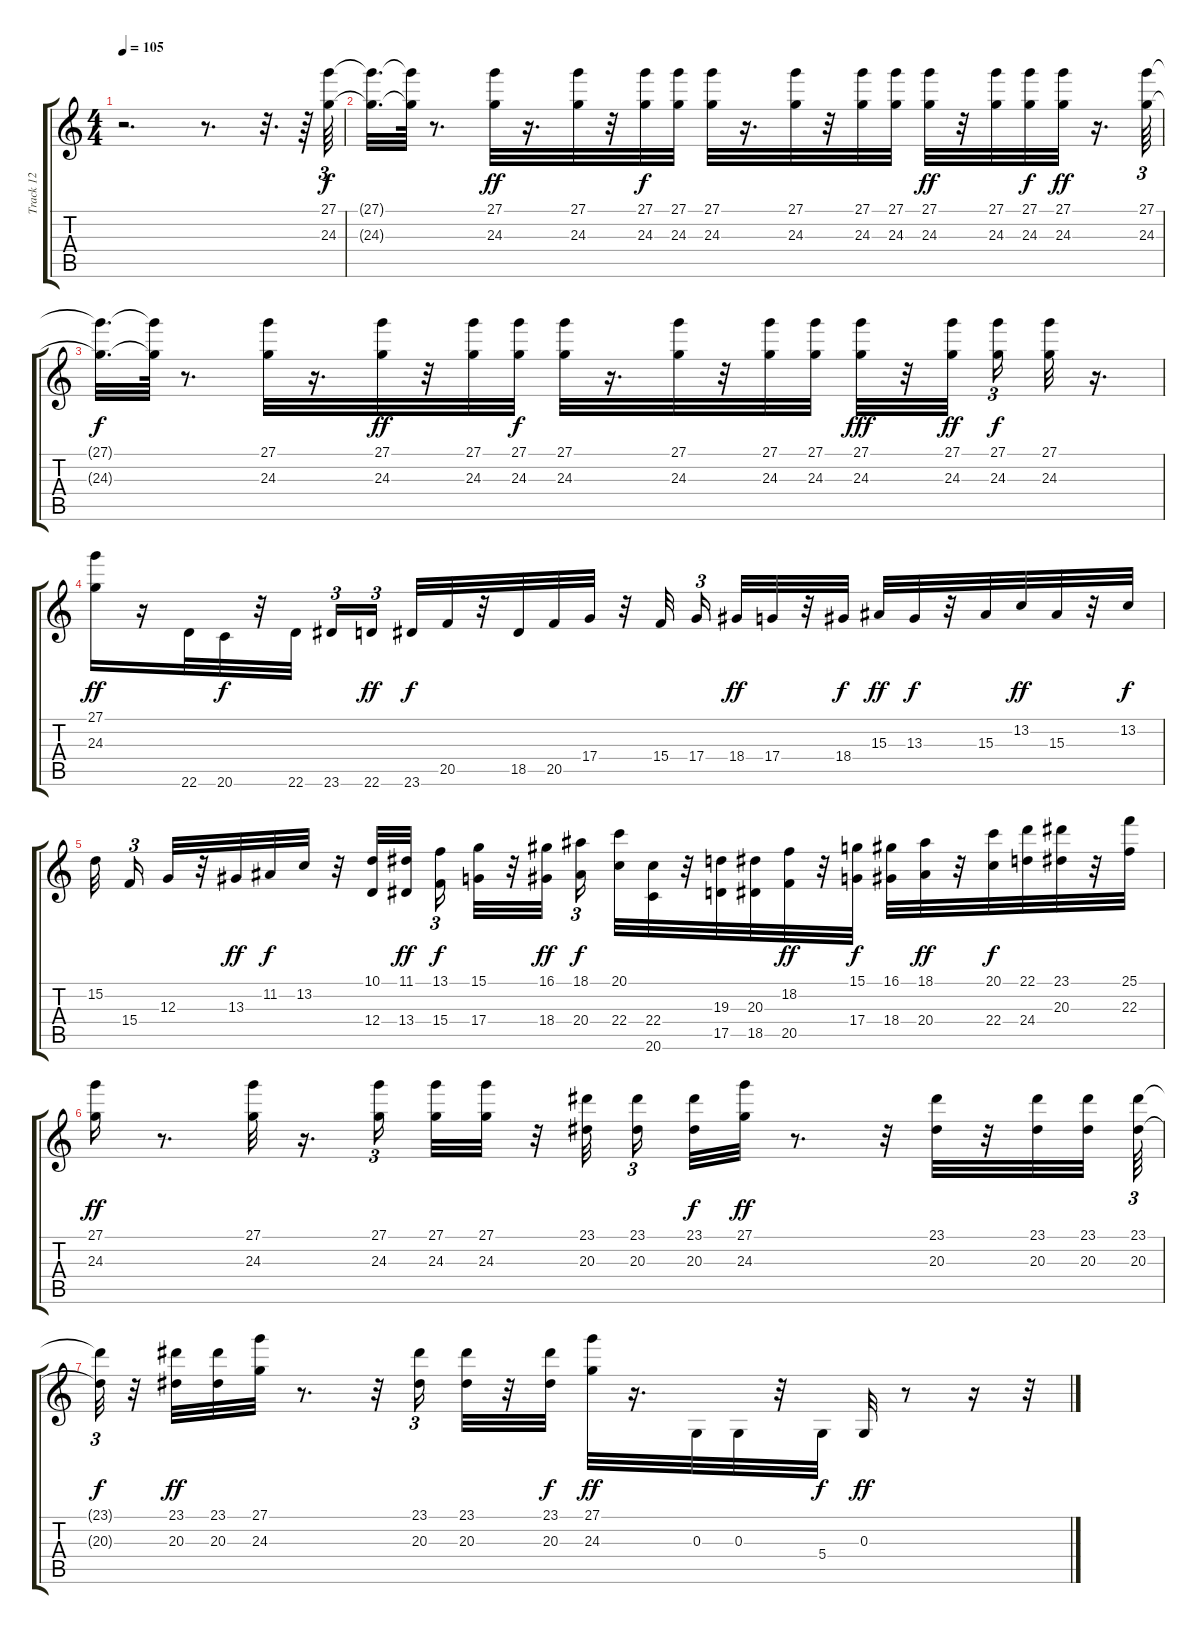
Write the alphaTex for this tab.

\track ("Track 12" "Track 12") {instrument stringensemble1}
\staff {score tabs}
\tuning (E4 B3 G3 D3 A2 E2) {hide}
\ts (4 4)
\tempo 105
\clef g2
\ks c
r.2{d dy f} r.8{d} r.32{d} r.64 (27.1 24.3).64{tu (3 2)} |
(27.1{t} 24.3{t}).32{d} (27.1{t} 24.3{t}).64 r.8{d} (27.1 24.3).32{dy ff} r.16{d} (27.1 24.3).32 r.32 (27.1 24.3).32{dy f} (27.1 24.3).32 (27.1 24.3).32 r.16{d} (27.1 24.3).32 r.32 (27.1 24.3).32 (27.1 24.3).32 (27.1 24.3).32{dy ff} r.32 (27.1 24.3).32 (27.1 24.3).32{dy f} (27.1 24.3).32{dy ff} r.16{d} (27.1 24.3).64{tu (3 2)} |
(27.1{t} 24.3{t}).32{d dy f} (27.1{t} 24.3{t}).64 r.8{d} (27.1 24.3).32 r.16{d} (27.1 24.3).32{dy ff} r.32 (27.1 24.3).32 (27.1 24.3).32{dy f} (27.1 24.3).32 r.16{d} (27.1 24.3).32 r.32 (27.1 24.3).32 (27.1 24.3).32 (27.1 24.3).32{dy fff} r.32 (27.1 24.3).32{dy ff beam splitsecondary} (27.1 24.3).16{tu (3 2) dy f} (27.1 24.3).32 r.16{d} |
(27.1 24.3).16{dy ff} r.16 22.6.32 20.6.32{dy f} r.32 22.6.32 23.6.16{tu (3 2)} 22.6.16{tu (3 2) dy ff beam splitsecondary} 23.6.32{dy f} 20.5.32 r.32 18.5.32 20.5.32 17.4.32 r.32 15.4.32{beam splitsecondary} 17.4.16{tu (3 2) beam splitsecondary} 18.4.32{dy ff} 17.4.32 r.32 18.4.32{dy f} 15.3.32{dy ff} 13.3.32{dy f} r.32 15.3.32 13.2.32{dy ff} 15.3.32 r.32 13.2.32{dy f} |
15.2.32{beam splitsecondary} 15.4.16{tu (3 2)} 12.3.32 r.32 13.3.32{dy ff} 11.2.32{dy f} 13.2.32 r.32 (10.1 12.4).32 (11.1 13.4).32{dy ff beam splitsecondary} (13.1 15.4).16{tu (3 2) dy f} (15.1 17.4).32 r.32 (16.1 18.4).32{dy ff} (18.1 20.4).16{tu (3 2) dy f} (20.1 22.4).32 (22.4 20.6).32 r.32 (19.3 17.5).32 (20.3 18.5).32 (18.2 20.5).32{dy ff} r.32 (15.1 17.4).32{dy f} (16.1 18.4).32 (18.1 20.4).32{dy ff} r.32 (20.1 22.4).32{dy f} (22.1 24.4).32 (23.1 20.3).32 r.32 (25.1 22.3).32 |
(27.1 24.3).16{dy ff} r.8{d} (27.1 24.3).32 r.16{d} (27.1 24.3).16{tu (3 2) beam splitsecondary} (27.1 24.3).32 (27.1 24.3).32 r.32 (23.1 20.3).32{beam splitsecondary} (23.1 20.3).16{tu (3 2) beam splitsecondary} (23.1 20.3).32{dy f} (27.1 24.3).32{dy ff} r.8{d} r.32 (23.1 20.3).32 r.32 (23.1 20.3).32 (23.1 20.3).32{beam splitsecondary} (23.1 20.3).64{tu (3 2)} |
(23.1{t} 20.3{t}).32{tu (3 2) dy f} r.32 (23.1 20.3).32{dy ff} (23.1 20.3).32 (27.1 24.3).32 r.8{d} r.32 (23.1 20.3).16{tu (3 2)} (23.1 20.3).32 r.32 (23.1 20.3).32{dy f} (27.1 24.3).32{dy ff} r.16{d} 0.3.32 0.3.32 r.32 5.4.32{dy f} 0.3.32{dy ff} r.8 r.16 r.32
